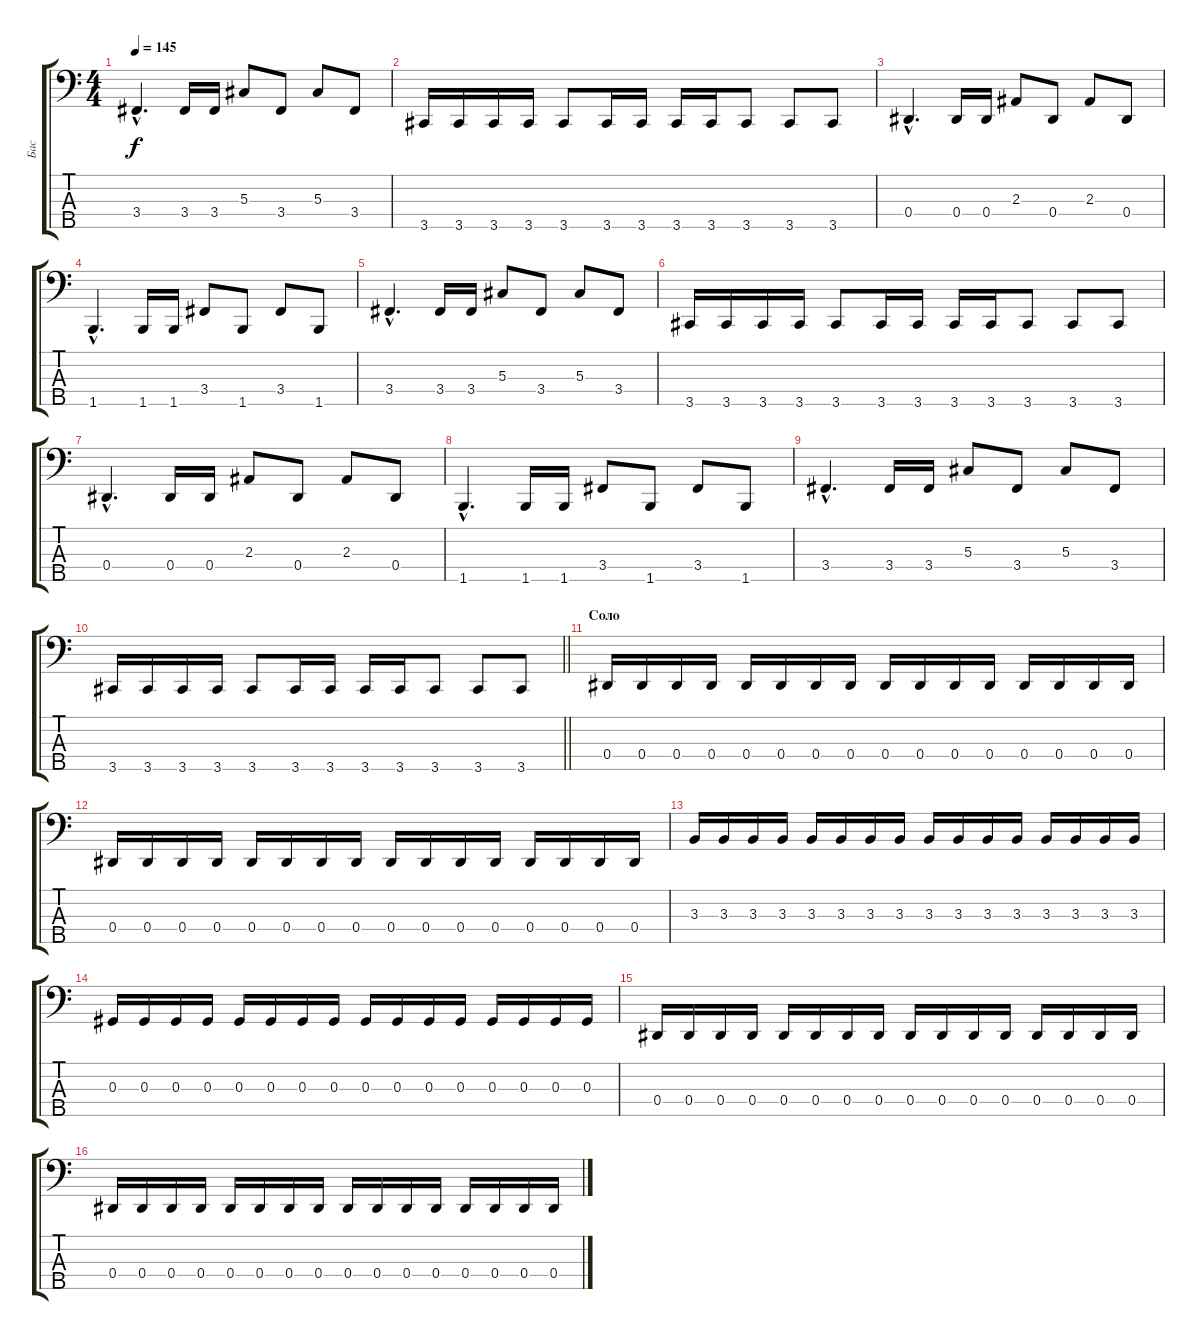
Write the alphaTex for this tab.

\track ("Бас" "Бас") {instrument electricbasspick}
\staff {score tabs}
\tuning (Gb2 Db2 Ab1 Eb1 Bb0) {hide}
\ts (4 4)
\tempo 145
\clef f4
\ks c
3.4{hac}.4{d dy f} 3.4.16 3.4.16 5.3.8 3.4.8 5.3.8 3.4.8 |
3.5.16 3.5.16 3.5.16 3.5.16 3.5.8 3.5.16 3.5.16 3.5.16 3.5.16 3.5.8 3.5.8 3.5.8 |
0.4{hac}.4{d} 0.4.16 0.4.16 2.3.8 0.4.8 2.3.8 0.4.8 |
1.5{hac}.4{d} 1.5.16 1.5.16 3.4.8 1.5.8 3.4.8 1.5.8 |
3.4{hac}.4{d} 3.4.16 3.4.16 5.3.8 3.4.8 5.3.8 3.4.8 |
3.5.16 3.5.16 3.5.16 3.5.16 3.5.8 3.5.16 3.5.16 3.5.16 3.5.16 3.5.8 3.5.8 3.5.8 |
0.4{hac}.4{d} 0.4.16 0.4.16 2.3.8 0.4.8 2.3.8 0.4.8 |
1.5{hac}.4{d} 1.5.16 1.5.16 3.4.8 1.5.8 3.4.8 1.5.8 |
3.4{hac}.4{d} 3.4.16 3.4.16 5.3.8 3.4.8 5.3.8 3.4.8 |
\barLineRight lightlight
3.5.16 3.5.16 3.5.16 3.5.16 3.5.8 3.5.16 3.5.16 3.5.16 3.5.16 3.5.8 3.5.8 3.5.8 |
\section ("" "Соло")
0.4.16 0.4.16 0.4.16 0.4.16 0.4.16 0.4.16 0.4.16 0.4.16 0.4.16 0.4.16 0.4.16 0.4.16 0.4.16 0.4.16 0.4.16 0.4.16 |
0.4.16 0.4.16 0.4.16 0.4.16 0.4.16 0.4.16 0.4.16 0.4.16 0.4.16 0.4.16 0.4.16 0.4.16 0.4.16 0.4.16 0.4.16 0.4.16 |
3.3.16 3.3.16 3.3.16 3.3.16 3.3.16 3.3.16 3.3.16 3.3.16 3.3.16 3.3.16 3.3.16 3.3.16 3.3.16 3.3.16 3.3.16 3.3.16 |
0.3.16 0.3.16 0.3.16 0.3.16 0.3.16 0.3.16 0.3.16 0.3.16 0.3.16 0.3.16 0.3.16 0.3.16 0.3.16 0.3.16 0.3.16 0.3.16 |
0.4.16 0.4.16 0.4.16 0.4.16 0.4.16 0.4.16 0.4.16 0.4.16 0.4.16 0.4.16 0.4.16 0.4.16 0.4.16 0.4.16 0.4.16 0.4.16 |
0.4.16 0.4.16 0.4.16 0.4.16 0.4.16 0.4.16 0.4.16 0.4.16 0.4.16 0.4.16 0.4.16 0.4.16 0.4.16 0.4.16 0.4.16 0.4.16
